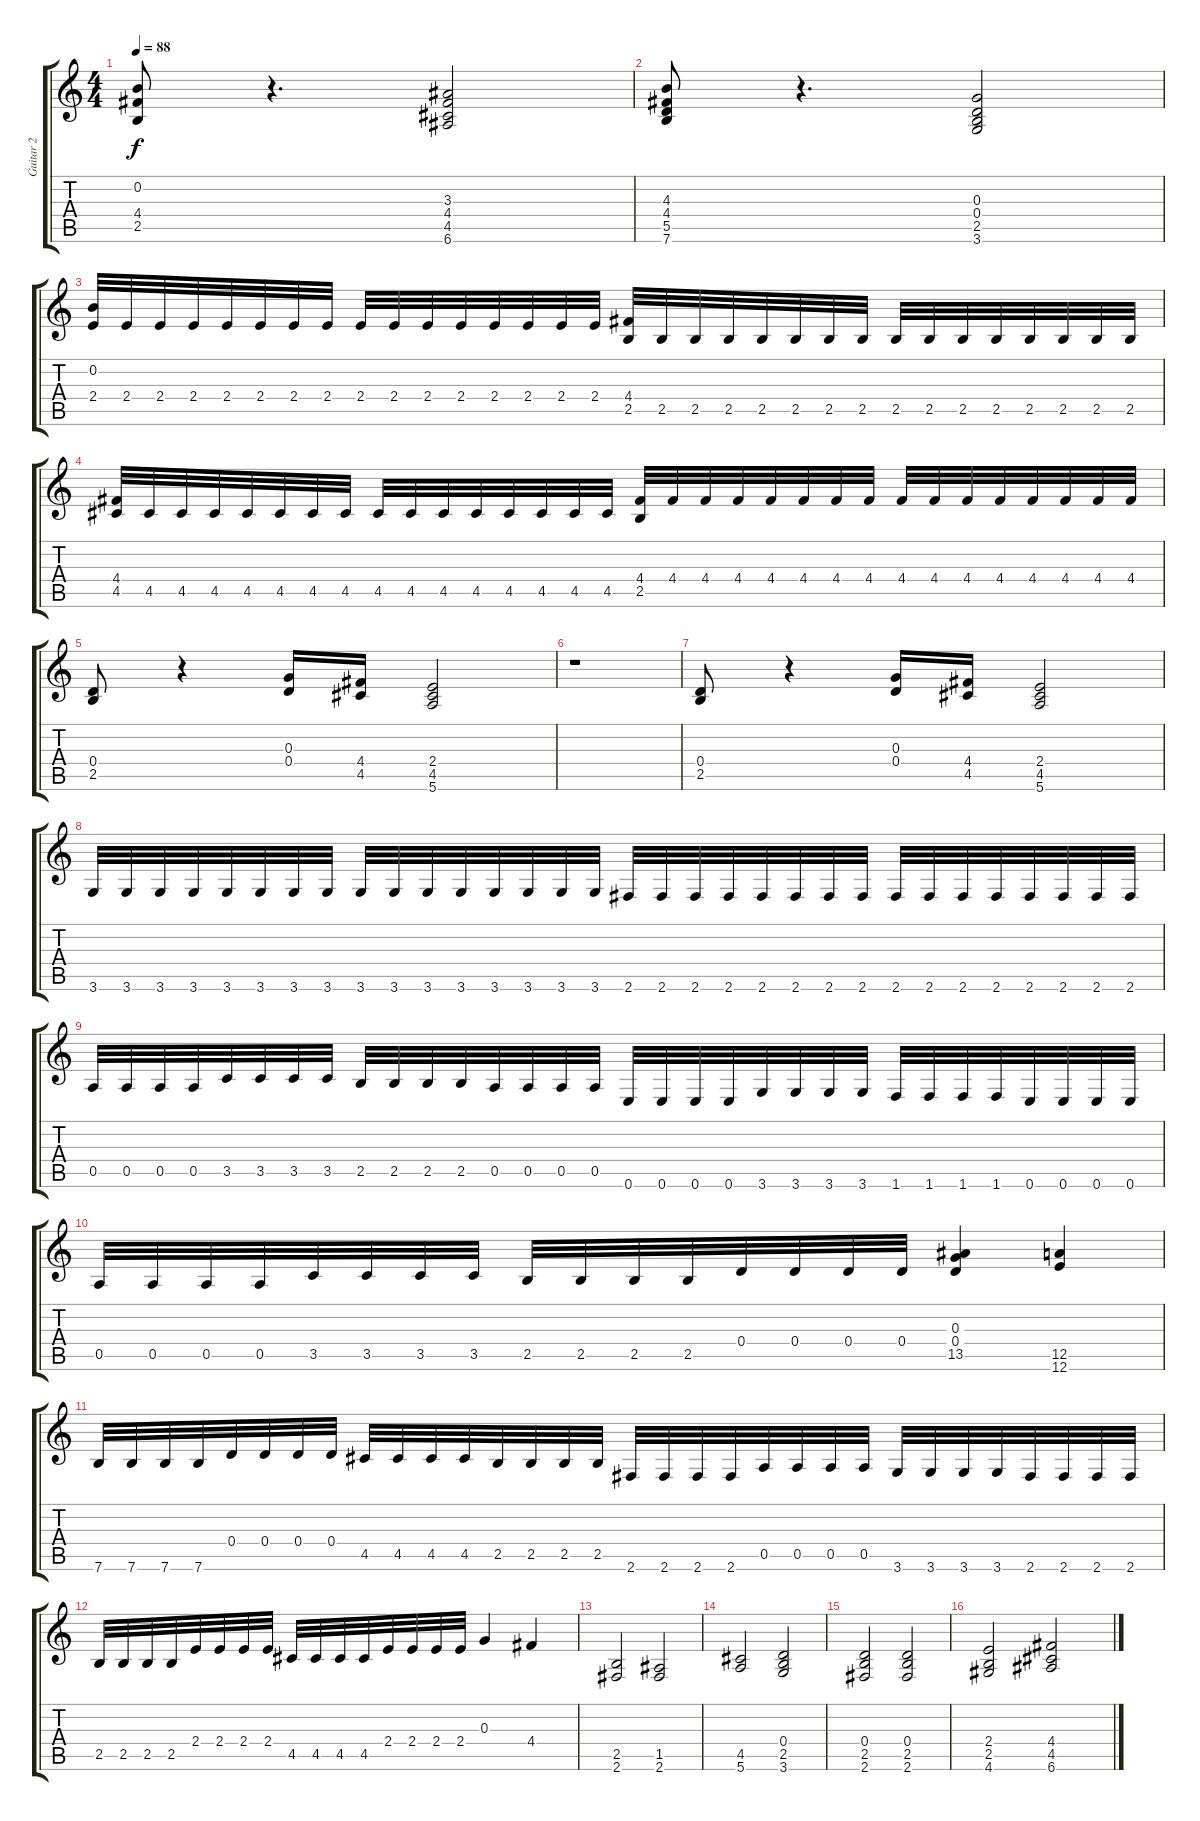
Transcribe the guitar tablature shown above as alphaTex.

\track ("Guitar 2" "Guitar 2") {instrument overdrivenguitar}
\staff {score tabs}
\tuning (E4 B3 G3 D3 A2 E2) {hide}
\ts (4 4)
\tempo 88
\clef g2
\ks c
(0.2 4.4 2.5).8{dy f} r.4{d} (3.3 4.4 4.5 6.6).2 |
(4.3 4.4 5.5 7.6).8 r.4{d} (0.3 0.4 2.5 3.6).2 |
(0.2 2.4).32 2.4.32 2.4.32 2.4.32 2.4.32 2.4.32 2.4.32 2.4.32 2.4.32 2.4.32 2.4.32 2.4.32 2.4.32 2.4.32 2.4.32 2.4.32 (4.4 2.5).32 2.5.32 2.5.32 2.5.32 2.5.32 2.5.32 2.5.32 2.5.32 2.5.32 2.5.32 2.5.32 2.5.32 2.5.32 2.5.32 2.5.32 2.5.32 |
(4.4 4.5).32 4.5.32 4.5.32 4.5.32 4.5.32 4.5.32 4.5.32 4.5.32 4.5.32 4.5.32 4.5.32 4.5.32 4.5.32 4.5.32 4.5.32 4.5.32 (4.4 2.5).32 4.4.32 4.4.32 4.4.32 4.4.32 4.4.32 4.4.32 4.4.32 4.4.32 4.4.32 4.4.32 4.4.32 4.4.32 4.4.32 4.4.32 4.4.32 |
(0.4 2.5).8 r.4 (0.3 0.4).16 (4.4 4.5).16 (2.4 4.5 5.6).2 |
r.1 |
(0.4 2.5).8 r.4 (0.3 0.4).16 (4.4 4.5).16 (2.4 4.5 5.6).2 |
3.6.32 3.6.32 3.6.32 3.6.32 3.6.32 3.6.32 3.6.32 3.6.32 3.6.32 3.6.32 3.6.32 3.6.32 3.6.32 3.6.32 3.6.32 3.6.32 2.6.32 2.6.32 2.6.32 2.6.32 2.6.32 2.6.32 2.6.32 2.6.32 2.6.32 2.6.32 2.6.32 2.6.32 2.6.32 2.6.32 2.6.32 2.6.32 |
0.5.32 0.5.32 0.5.32 0.5.32 3.5.32 3.5.32 3.5.32 3.5.32 2.5.32 2.5.32 2.5.32 2.5.32 0.5.32 0.5.32 0.5.32 0.5.32 0.6.32 0.6.32 0.6.32 0.6.32 3.6.32 3.6.32 3.6.32 3.6.32 1.6.32 1.6.32 1.6.32 1.6.32 0.6.32 0.6.32 0.6.32 0.6.32 |
0.5.32 0.5.32 0.5.32 0.5.32 3.5.32 3.5.32 3.5.32 3.5.32 2.5.32 2.5.32 2.5.32 2.5.32 0.4.32 0.4.32 0.4.32 0.4.32 (0.3 0.4 13.5).4 (12.5 12.6).4 |
7.6.32 7.6.32 7.6.32 7.6.32 0.4.32 0.4.32 0.4.32 0.4.32 4.5.32 4.5.32 4.5.32 4.5.32 2.5.32 2.5.32 2.5.32 2.5.32 2.6.32 2.6.32 2.6.32 2.6.32 0.5.32 0.5.32 0.5.32 0.5.32 3.6.32 3.6.32 3.6.32 3.6.32 2.6.32 2.6.32 2.6.32 2.6.32 |
2.5.32 2.5.32 2.5.32 2.5.32 2.4.32 2.4.32 2.4.32 2.4.32 4.5.32 4.5.32 4.5.32 4.5.32 2.4.32 2.4.32 2.4.32 2.4.32 0.3.4 4.4.4 |
(2.5 2.6).2 (1.5 2.6).2 |
(4.5 5.6).2 (0.4 2.5 3.6).2 |
(0.4 2.5 2.6).2 (0.4 2.5 2.6).2 |
(2.4 2.5 4.6).2 (4.4 4.5 6.6).2
